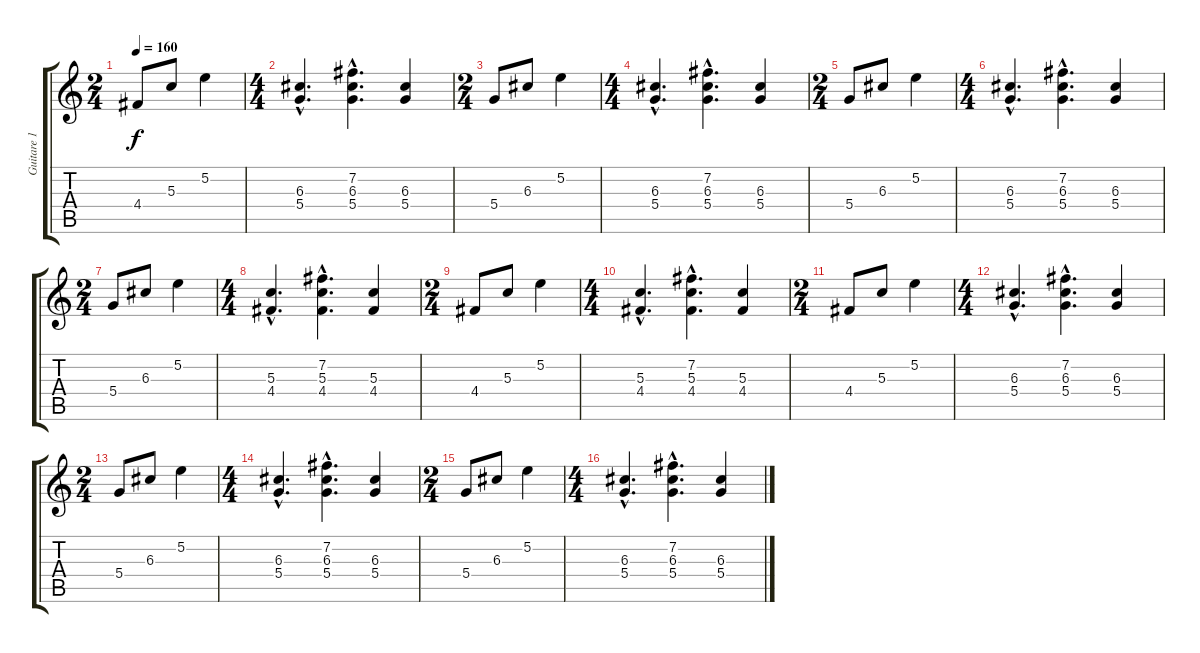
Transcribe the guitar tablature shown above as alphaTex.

\track ("Guitare 1" "Guitare 1") {instrument distortionguitar}
\staff {score tabs}
\tuning (E4 B3 G3 D3 A2 E2) {hide}
\ts (2 4)
\tempo 160
\clef g2
\ks c
4.4.8{dy f} 5.3.8 5.2.4 |
\ts (4 4)
(6.3{hac} 5.4{hac}).4{d} (7.2{hac} 6.3{hac} 5.4{hac}).4{d} (6.3 5.4).4 |
\ts (2 4)
5.4.8 6.3.8 5.2.4 |
\ts (4 4)
(6.3{hac} 5.4{hac}).4{d} (7.2{hac} 6.3{hac} 5.4{hac}).4{d} (6.3 5.4).4 |
\ts (2 4)
5.4.8 6.3.8 5.2.4 |
\ts (4 4)
(6.3{hac} 5.4{hac}).4{d} (7.2{hac} 6.3{hac} 5.4{hac}).4{d} (6.3 5.4).4 |
\ts (2 4)
5.4.8 6.3.8 5.2.4 |
\ts (4 4)
(5.3{hac} 4.4{hac}).4{d} (7.2{hac} 5.3{hac} 4.4{hac}).4{d} (5.3 4.4).4 |
\ts (2 4)
4.4.8 5.3.8 5.2.4 |
\ts (4 4)
(5.3{hac} 4.4{hac}).4{d} (7.2{hac} 5.3{hac} 4.4{hac}).4{d} (5.3 4.4).4 |
\ts (2 4)
4.4.8 5.3.8 5.2.4 |
\ts (4 4)
(6.3{hac} 5.4{hac}).4{d} (7.2{hac} 6.3{hac} 5.4{hac}).4{d} (6.3 5.4).4 |
\ts (2 4)
5.4.8 6.3.8 5.2.4 |
\ts (4 4)
(6.3{hac} 5.4{hac}).4{d} (7.2{hac} 6.3{hac} 5.4{hac}).4{d} (6.3 5.4).4 |
\ts (2 4)
5.4.8 6.3.8 5.2.4 |
\ts (4 4)
(6.3{hac} 5.4{hac}).4{d} (7.2{hac} 6.3{hac} 5.4{hac}).4{d} (6.3 5.4).4
